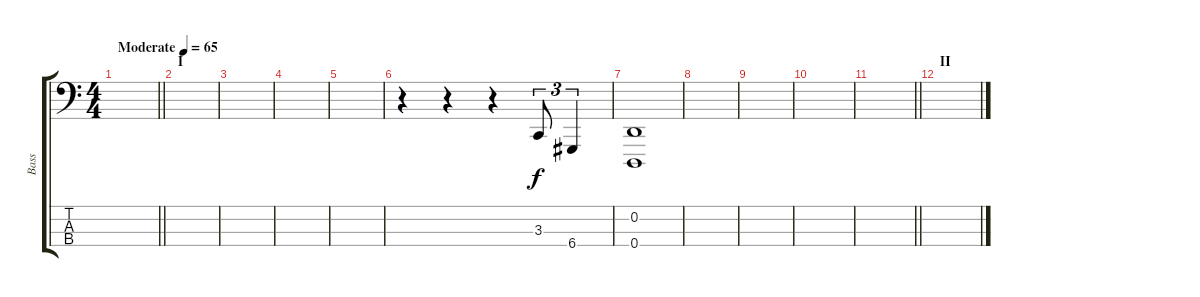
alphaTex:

\track ("Bass" "Bass") {instrument lead2sawtooth}
\staff {score tabs}
\tuning (G2 D2 A1 D1) {hide}
\ts (4 4)
\tempo (65 "Moderate")
\clef f4
\barLineRight lightlight
\ks c
|
\section ("" "I")
|
|
|
|
r.4 r.4 r.4 3.3.8{tu (3 2)} 6.4.4{tu (3 2)} |
(0.2 0.4).1 |
|
|
|
\barLineRight lightlight
|
\section ("" "II")
